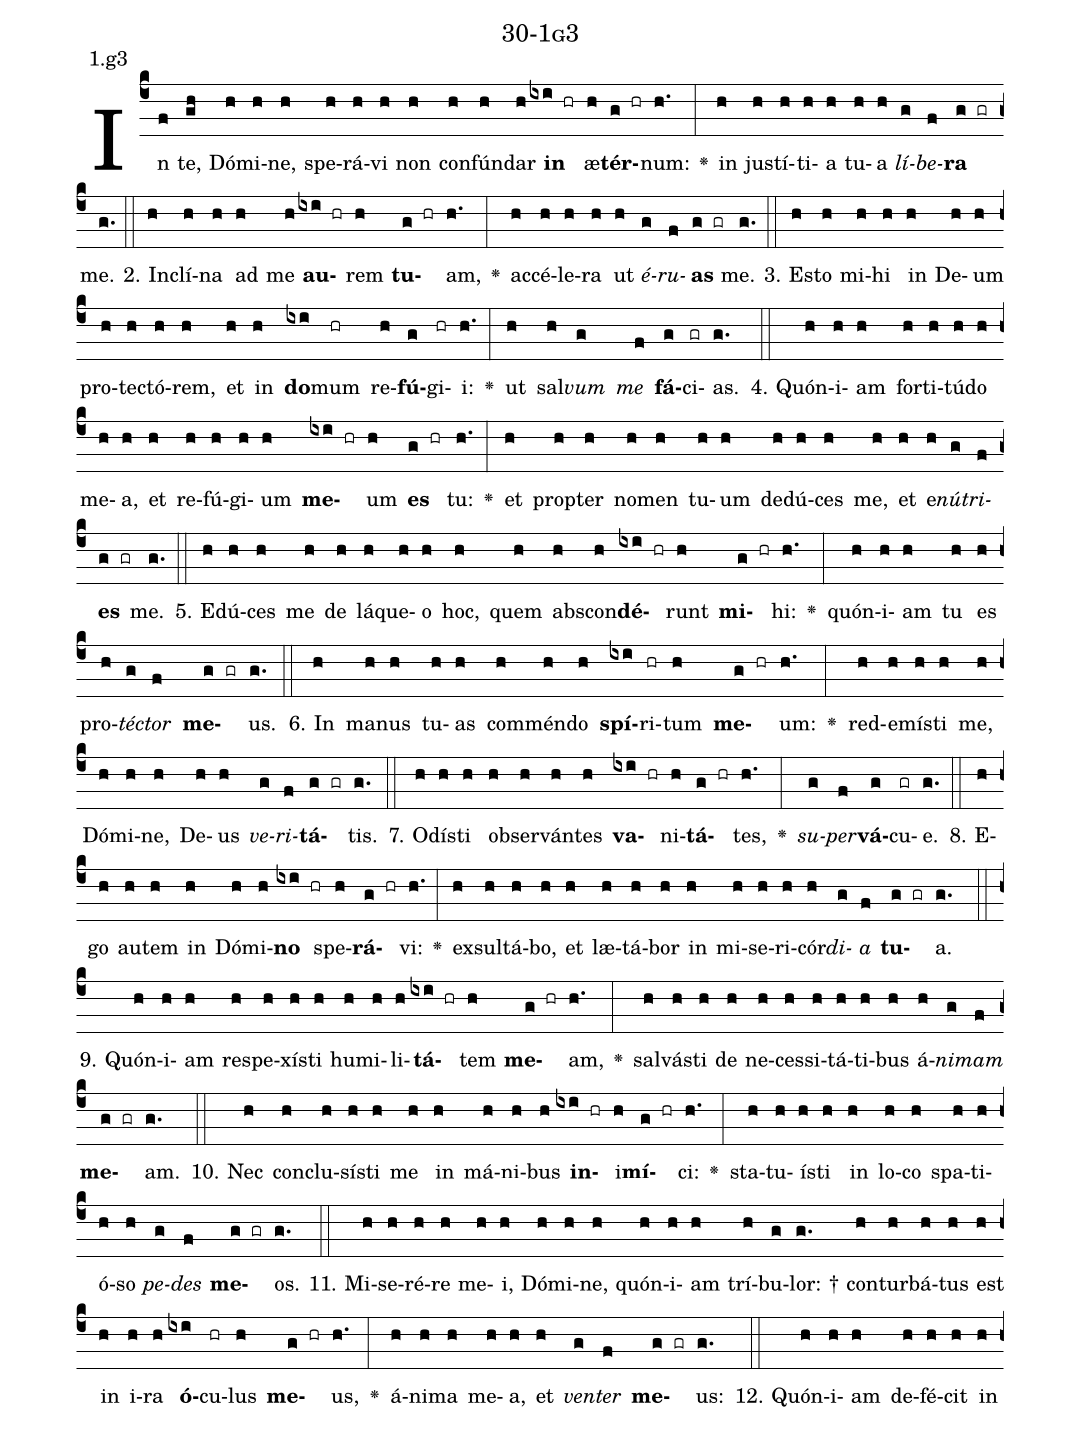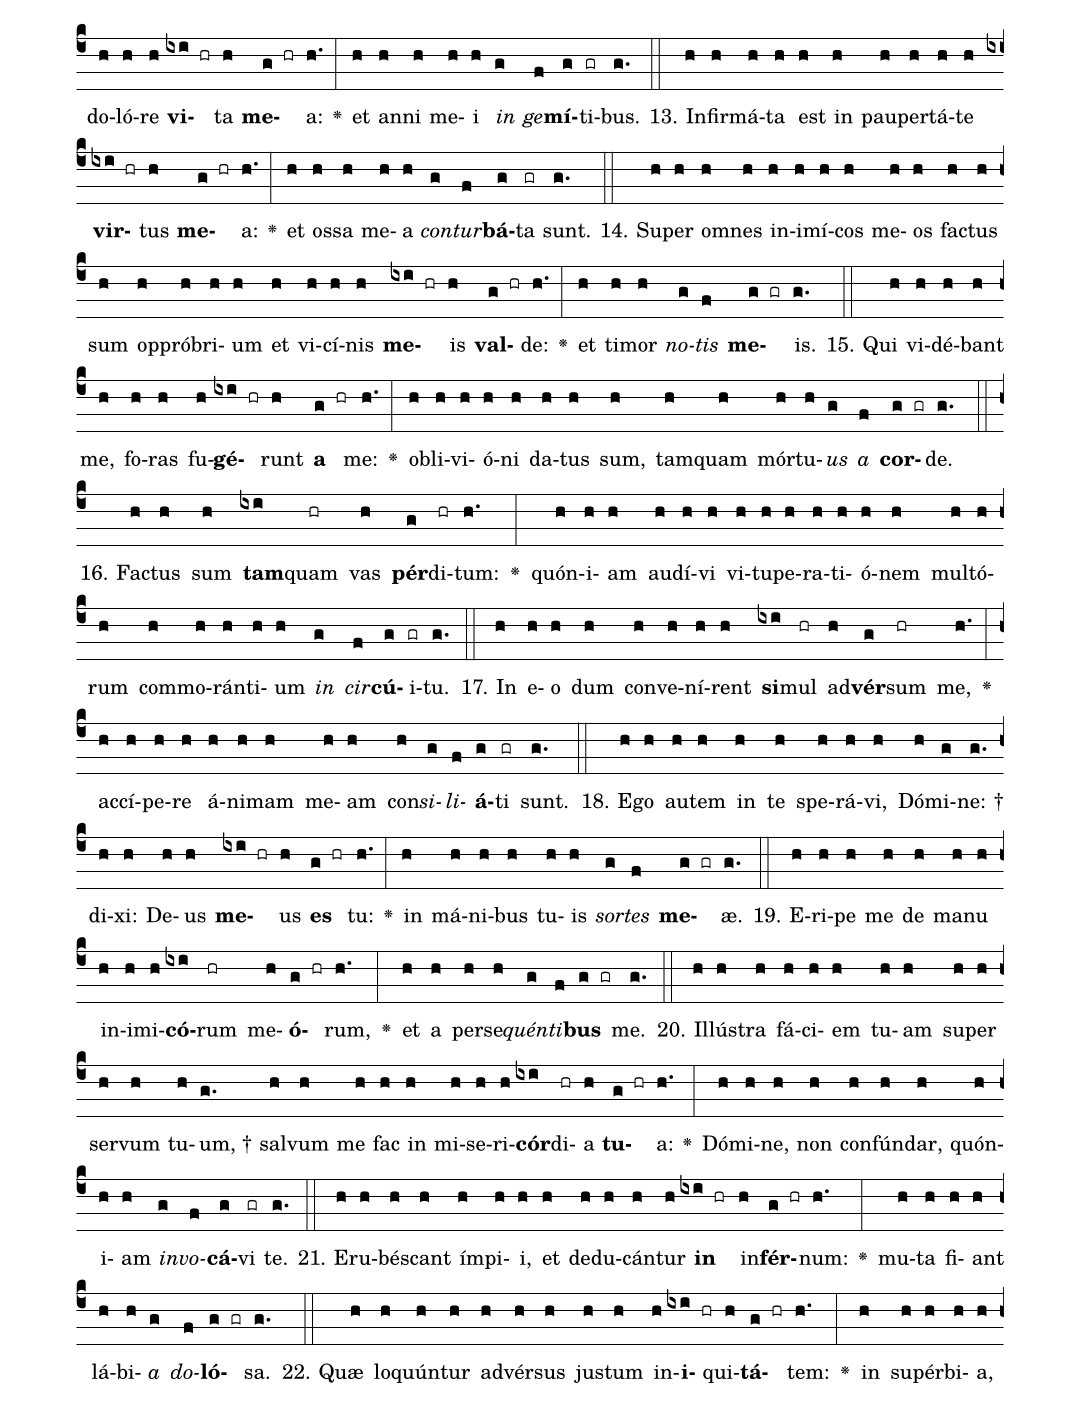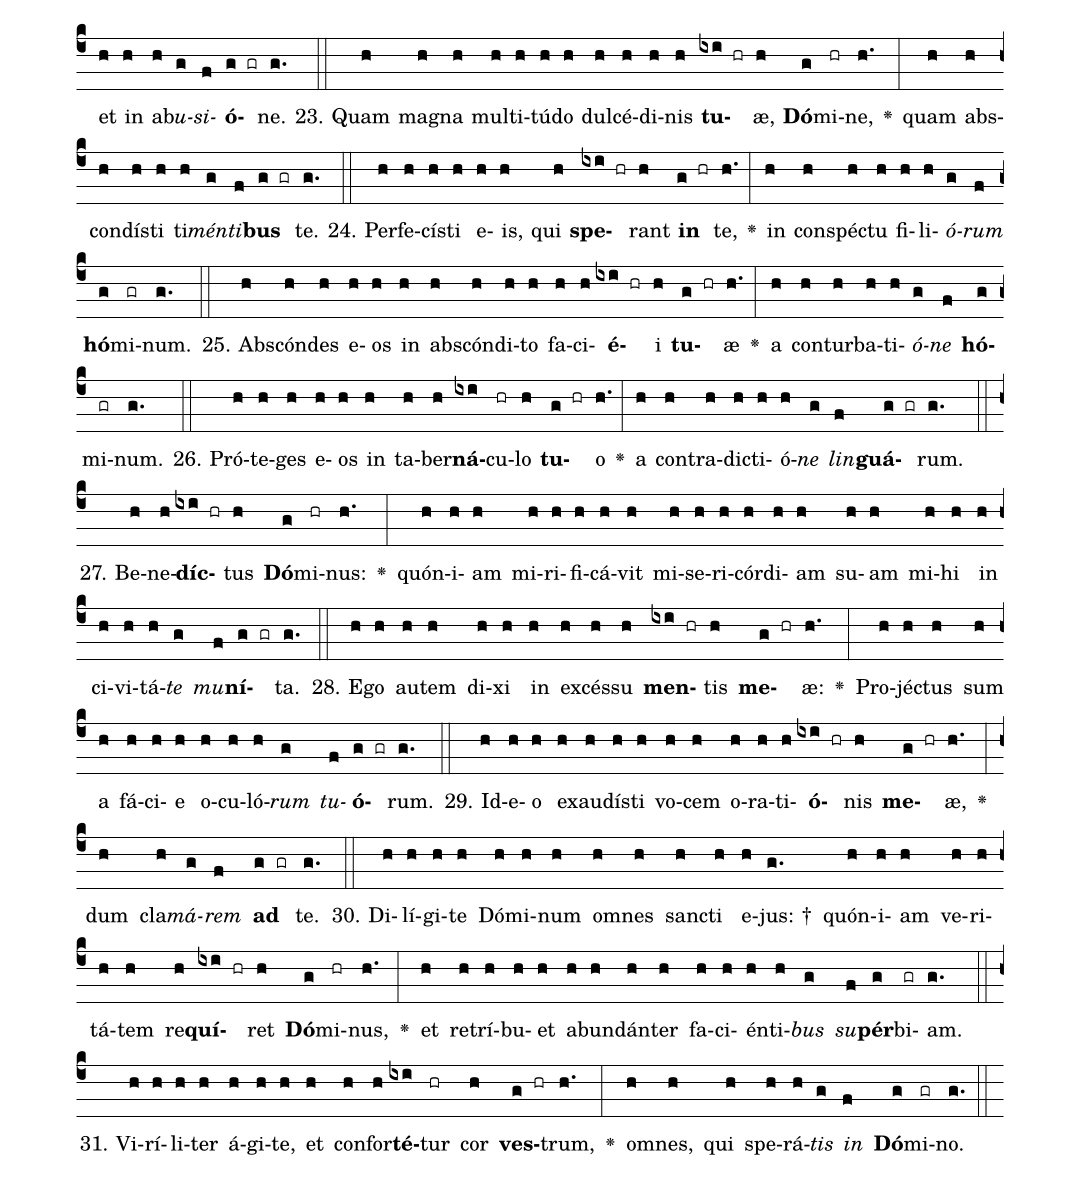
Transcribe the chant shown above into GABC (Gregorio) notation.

name: 30-1g3;
annotation: 1.g3;
%%
(c4)In(f) te,(gh) Dó(h)mi(h)ne,(h) spe(h)rá(h)vi(h) non(h) con(h)fún(h)dar(h) <b>in</b>(ixi hr) æ(h)<b>tér</b>(g hr)num:(h.) <v>\greheightstar</v>(:) in(h) jus(h)tí(h)ti(h)a(h) tu(h)a(h) <i>lí</i>(g)<i>be</i>(f)<b>ra</b>(g gr) me.(g.) (::)
2. In(h)clí(h)na(h) ad(h) me(h) <b>au</b>(ixi hr)rem(h) <b>tu</b>(g hr)am,(h.) <v>\greheightstar</v>(:) ac(h)cé(h)le(h)ra(h) ut(h) <i>é</i>(g)<i>ru</i>(f)<b>as</b>(g gr) me.(g.) (::)
3. Es(h)to(h) mi(h)hi(h) in(h) De(h)um(h) pro(h)tec(h)tó(h)rem,(h) et(h) in(h) <b>do</b>(ixi)mum(hr) re(h)<b>fú</b>(g)gi(hr)i:(h.) <v>\greheightstar</v>(:) ut(h) sal(h)<i>vum</i>(g) <i>me</i>(f) <b>fá</b>(g)ci(gr)as.(g.) (::)
4. Quón(h)i(h)am(h) for(h)ti(h)tú(h)do(h) me(h)a,(h) et(h) re(h)fú(h)gi(h)um(h) <b>me</b>(ixi hr)um(h) <b>es</b>(g hr) tu:(h.) <v>\greheightstar</v>(:) et(h) prop(h)ter(h) no(h)men(h) tu(h)um(h) de(h)dú(h)ces(h) me,(h) et(h) e(h)<i>nú</i>(g)<i>tri</i>(f)<b>es</b>(g gr) me.(g.) (::)
5. E(h)dú(h)ces(h) me(h) de(h) lá(h)que(h)o(h) hoc,(h) quem(h) abs(h)con(h)<b>dé</b>(ixi hr)runt(h) <b>mi</b>(g hr)hi:(h.) <v>\greheightstar</v>(:) quón(h)i(h)am(h) tu(h) es(h) pro(h)<i>téc</i>(g)<i>tor</i>(f) <b>me</b>(g gr)us.(g.) (::)
6. In(h) ma(h)nus(h) tu(h)as(h) com(h)mén(h)do(h) <b>spí</b>(ixi)ri(hr)tum(h) <b>me</b>(g hr)um:(h.) <v>\greheightstar</v>(:) red(h)e(h)mís(h)ti(h) me,(h) Dó(h)mi(h)ne,(h) De(h)us(h) <i>ve</i>(g)<i>ri</i>(f)<b>tá</b>(g gr)tis.(g.) (::)
7. O(h)dís(h)ti(h) ob(h)ser(h)ván(h)tes(h) <b>va</b>(ixi hr)ni(h)<b>tá</b>(g hr)tes,(h.) <v>\greheightstar</v>(:) <i>su</i>(g)<i>per</i>(f)<b>vá</b>(g)cu(gr)e.(g.) (::)
8. E(h)go(h) au(h)tem(h) in(h) Dó(h)mi(h)<b>no</b>(ixi hr) spe(h)<b>rá</b>(g hr)vi:(h.) <v>\greheightstar</v>(:) ex(h)sul(h)tá(h)bo,(h) et(h) læ(h)tá(h)bor(h) in(h) mi(h)se(h)ri(h)cór(h)<i>di</i>(g)<i>a</i>(f) <b>tu</b>(g gr)a.(g.) (::)
9. Quón(h)i(h)am(h) re(h)spe(h)xís(h)ti(h) hu(h)mi(h)li(h)<b>tá</b>(ixi hr)tem(h) <b>me</b>(g hr)am,(h.) <v>\greheightstar</v>(:) sal(h)vás(h)ti(h) de(h) ne(h)ces(h)si(h)tá(h)ti(h)bus(h) á(h)<i>ni</i>(g)<i>mam</i>(f) <b>me</b>(g gr)am.(g.) (::)
10. Nec(h) con(h)clu(h)sís(h)ti(h) me(h) in(h) má(h)ni(h)bus(h) <b>in</b>(ixi hr)i(h)<b>mí</b>(g hr)ci:(h.) <v>\greheightstar</v>(:) sta(h)tu(h)ís(h)ti(h) in(h) lo(h)co(h) spa(h)ti(h)ó(h)so(h) <i>pe</i>(g)<i>des</i>(f) <b>me</b>(g gr)os.(g.) (::)
11. Mi(h)se(h)ré(h)re(h) me(h)i,(h) Dó(h)mi(h)ne,(h) quón(h)i(h)am(h) trí(h)bu(g)lor: †(g.) con(h)tur(h)bá(h)tus(h) est(h) in(h) i(h)ra(h) <b>ó</b>(ixi)cu(hr)lus(h) <b>me</b>(g hr)us,(h.) <v>\greheightstar</v>(:) á(h)ni(h)ma(h) me(h)a,(h) et(h) <i>ven</i>(g)<i>ter</i>(f) <b>me</b>(g gr)us:(g.) (::)
12. Quón(h)i(h)am(h) de(h)fé(h)cit(h) in(h) do(h)ló(h)re(h) <b>vi</b>(ixi hr)ta(h) <b>me</b>(g hr)a:(h.) <v>\greheightstar</v>(:) et(h) an(h)ni(h) me(h)i(h) <i>in</i>(g) <i>ge</i>(f)<b>mí</b>(g)ti(gr)bus.(g.) (::)
13. In(h)fir(h)má(h)ta(h) est(h) in(h) pau(h)per(h)tá(h)te(h) <b>vir</b>(ixi hr)tus(h) <b>me</b>(g hr)a:(h.) <v>\greheightstar</v>(:) et(h) os(h)sa(h) me(h)a(h) <i>con</i>(g)<i>tur</i>(f)<b>bá</b>(g)ta(gr) sunt.(g.) (::)
14. Su(h)per(h) om(h)nes(h) in(h)i(h)mí(h)cos(h) me(h)os(h) fac(h)tus(h) sum(h) op(h)pró(h)bri(h)um(h) et(h) vi(h)cí(h)nis(h) <b>me</b>(ixi hr)is(h) <b>val</b>(g hr)de:(h.) <v>\greheightstar</v>(:) et(h) ti(h)mor(h) <i>no</i>(g)<i>tis</i>(f) <b>me</b>(g gr)is.(g.) (::)
15. Qui(h) vi(h)dé(h)bant(h) me,(h) fo(h)ras(h) fu(h)<b>gé</b>(ixi hr)runt(h) <b>a</b>(g hr) me:(h.) <v>\greheightstar</v>(:) ob(h)li(h)vi(h)ó(h)ni(h) da(h)tus(h) sum,(h) tam(h)quam(h) mór(h)tu(h)<i>us</i>(g) <i>a</i>(f) <b>cor</b>(g gr)de.(g.) (::)
16. Fac(h)tus(h) sum(h) <b>tam</b>(ixi)quam(hr) vas(h) <b>pér</b>(g)di(hr)tum:(h.) <v>\greheightstar</v>(:) quón(h)i(h)am(h) au(h)dí(h)vi(h) vi(h)tu(h)pe(h)ra(h)ti(h)ó(h)nem(h) mul(h)tó(h)rum(h) com(h)mo(h)rán(h)ti(h)um(h) <i>in</i>(g) <i>cir</i>(f)<b>cú</b>(g)i(gr)tu.(g.) (::)
17. In(h) e(h)o(h) dum(h) con(h)ve(h)ní(h)rent(h) <b>si</b>(ixi)mul(hr) ad(h)<b>vér</b>(g)sum(hr) me,(h.) <v>\greheightstar</v>(:) ac(h)cí(h)pe(h)re(h) á(h)ni(h)mam(h) me(h)am(h) con(h)<i>si</i>(g)<i>li</i>(f)<b>á</b>(g)ti(gr) sunt.(g.) (::)
18. E(h)go(h) au(h)tem(h) in(h) te(h) spe(h)rá(h)vi,(h) Dó(h)mi(g)ne: †(g.) di(h)xi:(h) De(h)us(h) <b>me</b>(ixi hr)us(h) <b>es</b>(g hr) tu:(h.) <v>\greheightstar</v>(:) in(h) má(h)ni(h)bus(h) tu(h)is(h) <i>sor</i>(g)<i>tes</i>(f) <b>me</b>(g gr)æ.(g.) (::)
19. E(h)ri(h)pe(h) me(h) de(h) ma(h)nu(h) in(h)i(h)mi(h)<b>có</b>(ixi)rum(hr) me(h)<b>ó</b>(g hr)rum,(h.) <v>\greheightstar</v>(:) et(h) a(h) per(h)se(h)<i>quén</i>(g)<i>ti</i>(f)<b>bus</b>(g gr) me.(g.) (::)
20. Il(h)lús(h)tra(h) fá(h)ci(h)em(h) tu(h)am(h) su(h)per(h) ser(h)vum(h) tu(h)um, †(g.) sal(h)vum(h) me(h) fac(h) in(h) mi(h)se(h)ri(h)<b>cór</b>(ixi)di(hr)a(h) <b>tu</b>(g hr)a:(h.) <v>\greheightstar</v>(:) Dó(h)mi(h)ne,(h) non(h) con(h)fún(h)dar,(h) quón(h)i(h)am(h) <i>in</i>(g)<i>vo</i>(f)<b>cá</b>(g)vi(gr) te.(g.) (::)
21. E(h)ru(h)bés(h)cant(h) ím(h)pi(h)i,(h) et(h) de(h)du(h)cán(h)tur(h) <b>in</b>(ixi hr) in(h)<b>fér</b>(g hr)num:(h.) <v>\greheightstar</v>(:) mu(h)ta(h) fi(h)ant(h) lá(h)bi(h)<i>a</i>(g) <i>do</i>(f)<b>ló</b>(g gr)sa.(g.) (::)
22. Quæ(h) lo(h)quún(h)tur(h) ad(h)vér(h)sus(h) jus(h)tum(h) in(h)<b>i</b>(ixi hr)qui(h)<b>tá</b>(g hr)tem:(h.) <v>\greheightstar</v>(:) in(h) su(h)pér(h)bi(h)a,(h) et(h) in(h) ab(h)<i>u</i>(g)<i>si</i>(f)<b>ó</b>(g gr)ne.(g.) (::)
23. Quam(h) ma(h)gna(h) mul(h)ti(h)tú(h)do(h) dul(h)cé(h)di(h)nis(h) <b>tu</b>(ixi hr)æ,(h) <b>Dó</b>(g)mi(hr)ne,(h.) <v>\greheightstar</v>(:) quam(h) abs(h)con(h)dís(h)ti(h) ti(h)<i>mén</i>(g)<i>ti</i>(f)<b>bus</b>(g gr) te.(g.) (::)
24. Per(h)fe(h)cís(h)ti(h) e(h)is,(h) qui(h) <b>spe</b>(ixi hr)rant(h) <b>in</b>(g hr) te,(h.) <v>\greheightstar</v>(:) in(h) con(h)spéc(h)tu(h) fi(h)li(h)<i>ó</i>(g)<i>rum</i>(f) <b>hó</b>(g)mi(gr)num.(g.) (::)
25. Abs(h)cón(h)des(h) e(h)os(h) in(h) abs(h)cón(h)di(h)to(h) fa(h)ci(h)<b>é</b>(ixi hr)i(h) <b>tu</b>(g hr)æ(h.) <v>\greheightstar</v>(:) a(h) con(h)tur(h)ba(h)ti(h)<i>ó</i>(g)<i>ne</i>(f) <b>hó</b>(g)mi(gr)num.(g.) (::)
26. Pró(h)te(h)ges(h) e(h)os(h) in(h) ta(h)ber(h)<b>ná</b>(ixi)cu(hr)lo(h) <b>tu</b>(g hr)o(h.) <v>\greheightstar</v>(:) a(h) con(h)tra(h)dic(h)ti(h)ó(h)<i>ne</i>(g) <i>lin</i>(f)<b>guá</b>(g gr)rum.(g.) (::)
27. Be(h)ne(h)<b>díc</b>(ixi hr)tus(h) <b>Dó</b>(g)mi(hr)nus:(h.) <v>\greheightstar</v>(:) quón(h)i(h)am(h) mi(h)ri(h)fi(h)cá(h)vit(h) mi(h)se(h)ri(h)cór(h)di(h)am(h) su(h)am(h) mi(h)hi(h) in(h) ci(h)vi(h)tá(h)<i>te</i>(g) <i>mu</i>(f)<b>ní</b>(g gr)ta.(g.) (::)
28. E(h)go(h) au(h)tem(h) di(h)xi(h) in(h) ex(h)cés(h)su(h) <b>men</b>(ixi hr)tis(h) <b>me</b>(g hr)æ:(h.) <v>\greheightstar</v>(:) Pro(h)jéc(h)tus(h) sum(h) a(h) fá(h)ci(h)e(h) o(h)cu(h)ló(h)<i>rum</i>(g) <i>tu</i>(f)<b>ó</b>(g gr)rum.(g.) (::)
29. Id(h)e(h)o(h) ex(h)au(h)dís(h)ti(h) vo(h)cem(h) o(h)ra(h)ti(h)<b>ó</b>(ixi hr)nis(h) <b>me</b>(g hr)æ,(h.) <v>\greheightstar</v>(:) dum(h) cla(h)<i>má</i>(g)<i>rem</i>(f) <b>ad</b>(g gr) te.(g.) (::)
30. Di(h)lí(h)gi(h)te(h) Dó(h)mi(h)num(h) om(h)nes(h) sanc(h)ti(h) e(h)jus: †(g.) quón(h)i(h)am(h) ve(h)ri(h)tá(h)tem(h) re(h)<b>quí</b>(ixi hr)ret(h) <b>Dó</b>(g)mi(hr)nus,(h.) <v>\greheightstar</v>(:) et(h) re(h)trí(h)bu(h)et(h) ab(h)un(h)dán(h)ter(h) fa(h)ci(h)én(h)ti(h)<i>bus</i>(g) <i>su</i>(f)<b>pér</b>(g)bi(gr)am.(g.) (::)
31. Vi(h)rí(h)li(h)ter(h) á(h)gi(h)te,(h) et(h) con(h)for(h)<b>té</b>(ixi)tur(hr) cor(h) <b>ves</b>(g hr)trum,(h.) <v>\greheightstar</v>(:) om(h)nes,(h) qui(h) spe(h)rá(h)<i>tis</i>(g) <i>in</i>(f) <b>Dó</b>(g)mi(gr)no.(g.) (::)
